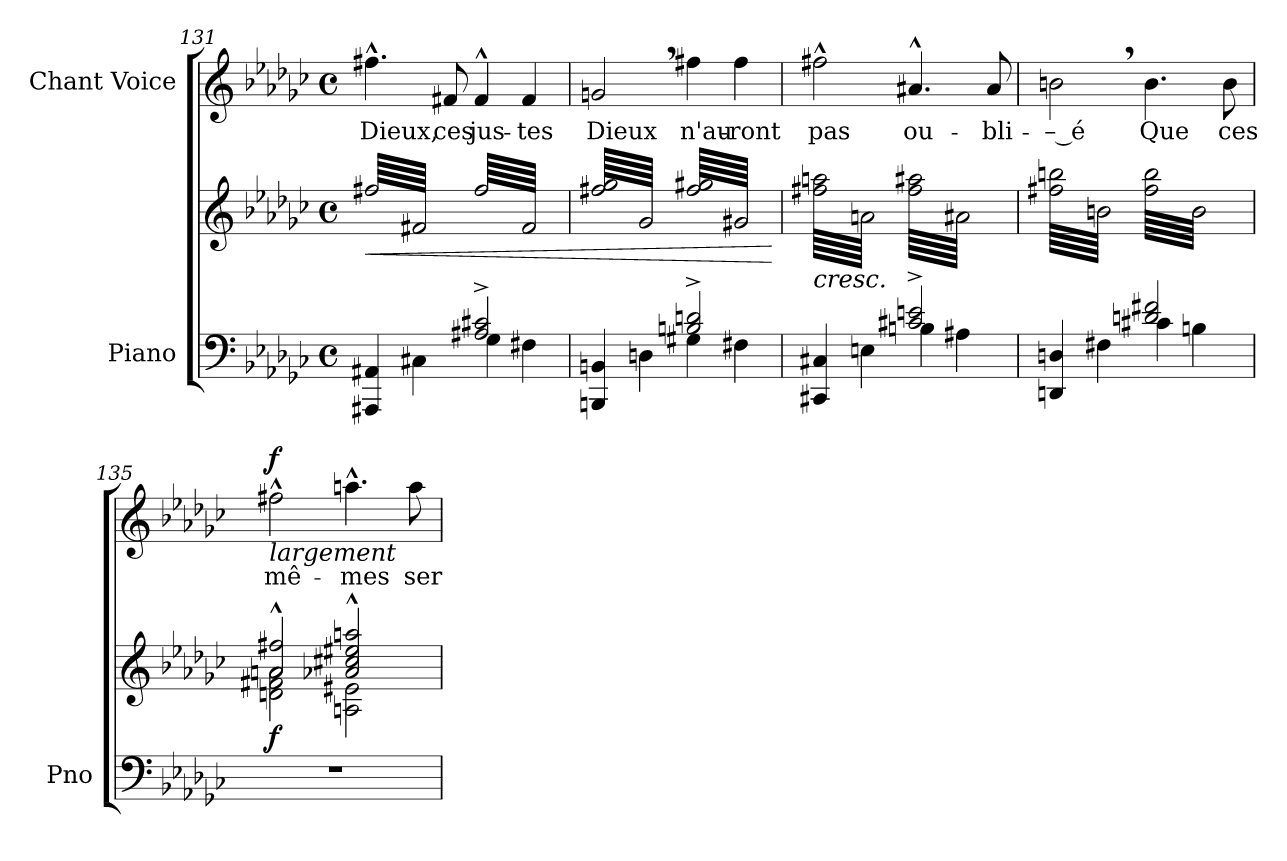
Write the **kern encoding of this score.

**kern	**kern	**dynam	**kern	**text	**dynam
*part2	*part2	*part2	*part1	*part1	*part1
*staff3	*staff2	*staff2/3	*staff1	*staff1	*staff1
*I"Piano	*	*	*I"Chant Voice	*	*
*I'Pno	*	*	*	*	*
*clefF4	*clefG2	*	*clefG2	*	*
*k[b-e-a-d-g-c-]	*k[b-e-a-d-g-c-]	*	*k[b-e-a-d-g-c-]	*	*
*M4/4	*M4/4	*	*M4/4	*	*
*met(c)	*met(c)	*	*met(c)	*	*
=131	=131	=131	=131	=131	=131
*^	*	*	*	*	*
!	!	!	!LO:HP:b	!	!LO:LY:b	!
*	*	*tremolo	*	*	*	*
4AAA#X/ 4AA#X/	2ryy	64ff#X/LLLL	<	4.ff#X^^\	Dieux,	.
.	.	64f#X/	.	.	.	.
.	.	64ff#X/	.	.	.	.
.	.	64f#X/	.	.	.	.
.	.	64ff#X/	.	.	.	.
.	.	64f#X/	.	.	.	.
.	.	64ff#X/	.	.	.	.
.	.	64f#X/	.	.	.	.
.	.	64ff#X/	.	.	.	.
.	.	64f#X/	.	.	.	.
.	.	64ff#X/	.	.	.	.
.	.	64f#X/	.	.	.	.
.	.	64ff#X/	.	.	.	.
.	.	64f#X/	.	.	.	.
.	.	64ff#X/	.	.	.	.
.	.	64f#X/	.	.	.	.
4C#X\	.	64ff#X/	.	.	.	.
.	.	64f#X/	.	.	.	.
.	.	64ff#X/	.	.	.	.
.	.	64f#X/	.	.	.	.
.	.	64ff#X/	.	.	.	.
.	.	64f#X/	.	.	.	.
.	.	64ff#X/	.	.	.	.
.	.	64f#X/	.	.	.	.
!	!	!	!	!	!LO:LY:b	!
.	.	64ff#X/	.	8f#X/	ces	.
.	.	64f#X/	.	.	.	.
.	.	64ff#X/	.	.	.	.
.	.	64f#X/	.	.	.	.
.	.	64ff#X/	.	.	.	.
.	.	64f#X/	.	.	.	.
.	.	64ff#X/	.	.	.	.
.	.	64f#X/JJJJ	.	.	.	.
!	!	!	!	!	!LO:LY:b	!
2A#X/^ 2c#X/^	4G-\	64ff#/LLLL	.	4f#^^/	jus-	.
.	.	64f#/	.	.	.	.
.	.	64ff#/	.	.	.	.
.	.	64f#/	.	.	.	.
.	.	64ff#/	.	.	.	.
.	.	64f#/	.	.	.	.
.	.	64ff#/	.	.	.	.
.	.	64f#/	.	.	.	.
.	.	64ff#/	.	.	.	.
.	.	64f#/	.	.	.	.
.	.	64ff#/	.	.	.	.
.	.	64f#/	.	.	.	.
.	.	64ff#/	.	.	.	.
.	.	64f#/	.	.	.	.
.	.	64ff#/	.	.	.	.
.	.	64f#/	.	.	.	.
!	!	!	!	!	!LO:LY:b	!
.	4F#X\	64ff#/	.	4f#/	-tes	.
.	.	64f#/	.	.	.	.
.	.	64ff#/	.	.	.	.
.	.	64f#/	.	.	.	.
.	.	64ff#/	.	.	.	.
.	.	64f#/	.	.	.	.
.	.	64ff#/	.	.	.	.
.	.	64f#/	.	.	.	.
.	.	64ff#/	.	.	.	.
.	.	64f#/	.	.	.	.
.	.	64ff#/	.	.	.	.
.	.	64f#/	.	.	.	.
.	.	64ff#/	.	.	.	.
.	.	64f#/	.	.	.	.
.	.	64ff#/	.	.	.	.
.	.	64f#/JJJJ	.	.	.	.
=132	=132	=132	=132	=132	=132	=132
!	!	!	!	!	!LO:LY:b	!
4BBBn/ 4BBn/	2ryy	64ff#X/ 64gg-/LLLL	.	2gn,/	Dieux	.
.	.	64g-/	.	.	.	.
.	.	64ff#X/ 64gg-/	.	.	.	.
.	.	64g-/	.	.	.	.
.	.	64ff#X/ 64gg-/	.	.	.	.
.	.	64g-/	.	.	.	.
.	.	64ff#X/ 64gg-/	.	.	.	.
.	.	64g-/	.	.	.	.
.	.	64ff#X/ 64gg-/	.	.	.	.
.	.	64g-/	.	.	.	.
.	.	64ff#X/ 64gg-/	.	.	.	.
.	.	64g-/	.	.	.	.
.	.	64ff#X/ 64gg-/	.	.	.	.
.	.	64g-/	.	.	.	.
.	.	64ff#X/ 64gg-/	.	.	.	.
.	.	64g-/	.	.	.	.
4Dn\	.	64ff#X/ 64gg-/	.	.	.	.
.	.	64g-/	.	.	.	.
.	.	64ff#X/ 64gg-/	.	.	.	.
.	.	64g-/	.	.	.	.
.	.	64ff#X/ 64gg-/	.	.	.	.
.	.	64g-/	.	.	.	.
.	.	64ff#X/ 64gg-/	.	.	.	.
.	.	64g-/	.	.	.	.
.	.	64ff#X/ 64gg-/	.	.	.	.
.	.	64g-/	.	.	.	.
.	.	64ff#X/ 64gg-/	.	.	.	.
.	.	64g-/	.	.	.	.
.	.	64ff#X/ 64gg-/	.	.	.	.
.	.	64g-/	.	.	.	.
.	.	64ff#X/ 64gg-/	.	.	.	.
.	.	64g-/JJJJ	.	.	.	.
!	!	!	!	!	!LO:LY:b	!
2Bn/^ 2dn/^	4G#X\	64ff#/ 64gg#X/LLLL	.	4ff#X\	n'au-	.
.	.	64g#X/	.	.	.	.
.	.	64ff#/ 64gg#X/	.	.	.	.
.	.	64g#X/	.	.	.	.
.	.	64ff#/ 64gg#X/	.	.	.	.
.	.	64g#X/	.	.	.	.
.	.	64ff#/ 64gg#X/	.	.	.	.
.	.	64g#X/	.	.	.	.
.	.	64ff#/ 64gg#X/	.	.	.	.
.	.	64g#X/	.	.	.	.
.	.	64ff#/ 64gg#X/	.	.	.	.
.	.	64g#X/	.	.	.	.
.	.	64ff#/ 64gg#X/	.	.	.	.
.	.	64g#X/	.	.	.	.
.	.	64ff#/ 64gg#X/	.	.	.	.
.	.	64g#X/	.	.	.	.
!	!	!	!	!	!LO:LY:b	!
.	4F#X\	64ff#/ 64gg#X/	.	4ff#\	-ront	.
.	.	64g#X/	.	.	.	.
.	.	64ff#/ 64gg#X/	.	.	.	.
.	.	64g#X/	.	.	.	.
.	.	64ff#/ 64gg#X/	.	.	.	.
.	.	64g#X/	.	.	.	.
.	.	64ff#/ 64gg#X/	.	.	.	.
.	.	64g#X/	.	.	.	.
.	.	64ff#/ 64gg#X/	.	.	.	.
.	.	64g#X/	.	.	.	.
.	.	64ff#/ 64gg#X/	.	.	.	.
.	.	64g#X/	.	.	.	.
.	.	64ff#/ 64gg#X/	.	.	.	.
.	.	64g#X/	.	.	.	.
.	.	64ff#/ 64gg#X/	.	.	.	.
.	.	64g#X/JJJJ	.	.	.	.
*v	*v	*	*	*	*	*
.	.	[	.	.	.
=133	=133	=133	=133	=133	=133
*^	*	*	*	*	*
!	!	!LO:TX:b:i:t=cresc.	!	!	!	!
!	!	!	!	!	!LO:LY:b	!
4CC#X/ 4C#X/	2ryy	64ff#X\ 64aan\LLLL	.	2ff#X^^\	pas	.
.	.	64an\	.	.	.	.
.	.	64ff#X\ 64aan\	.	.	.	.
.	.	64an\	.	.	.	.
.	.	64ff#X\ 64aan\	.	.	.	.
.	.	64an\	.	.	.	.
.	.	64ff#X\ 64aan\	.	.	.	.
.	.	64an\	.	.	.	.
.	.	64ff#X\ 64aan\	.	.	.	.
.	.	64an\	.	.	.	.
.	.	64ff#X\ 64aan\	.	.	.	.
.	.	64an\	.	.	.	.
.	.	64ff#X\ 64aan\	.	.	.	.
.	.	64an\	.	.	.	.
.	.	64ff#X\ 64aan\	.	.	.	.
.	.	64an\	.	.	.	.
4En\	.	64ff#X\ 64aan\	.	.	.	.
.	.	64an\	.	.	.	.
.	.	64ff#X\ 64aan\	.	.	.	.
.	.	64an\	.	.	.	.
.	.	64ff#X\ 64aan\	.	.	.	.
.	.	64an\	.	.	.	.
.	.	64ff#X\ 64aan\	.	.	.	.
.	.	64an\	.	.	.	.
.	.	64ff#X\ 64aan\	.	.	.	.
.	.	64an\	.	.	.	.
.	.	64ff#X\ 64aan\	.	.	.	.
.	.	64an\	.	.	.	.
.	.	64ff#X\ 64aan\	.	.	.	.
.	.	64an\	.	.	.	.
.	.	64ff#X\ 64aan\	.	.	.	.
.	.	64an\JJJJ	.	.	.	.
!	!	!	!	!	!LO:LY:b	!
2c#X/^ 2en/^	4Bn\	64ff#\ 64aa#X\LLLL	.	4.a#X^^/	ou-	.
.	.	64a#X\	.	.	.	.
.	.	64ff#\ 64aa#X\	.	.	.	.
.	.	64a#X\	.	.	.	.
.	.	64ff#\ 64aa#X\	.	.	.	.
.	.	64a#X\	.	.	.	.
.	.	64ff#\ 64aa#X\	.	.	.	.
.	.	64a#X\	.	.	.	.
.	.	64ff#\ 64aa#X\	.	.	.	.
.	.	64a#X\	.	.	.	.
.	.	64ff#\ 64aa#X\	.	.	.	.
.	.	64a#X\	.	.	.	.
.	.	64ff#\ 64aa#X\	.	.	.	.
.	.	64a#X\	.	.	.	.
.	.	64ff#\ 64aa#X\	.	.	.	.
.	.	64a#X\	.	.	.	.
.	4A#X\	64ff#\ 64aa#X\	.	.	.	.
.	.	64a#X\	.	.	.	.
.	.	64ff#\ 64aa#X\	.	.	.	.
.	.	64a#X\	.	.	.	.
.	.	64ff#\ 64aa#X\	.	.	.	.
.	.	64a#X\	.	.	.	.
.	.	64ff#\ 64aa#X\	.	.	.	.
.	.	64a#X\	.	.	.	.
!	!	!	!	!	!LO:LY:b	!
.	.	64ff#\ 64aa#X\	.	8a#/	-bli-	.
.	.	64a#X\	.	.	.	.
.	.	64ff#\ 64aa#X\	.	.	.	.
.	.	64a#X\	.	.	.	.
.	.	64ff#\ 64aa#X\	.	.	.	.
.	.	64a#X\	.	.	.	.
.	.	64ff#\ 64aa#X\	.	.	.	.
.	.	64a#X\JJJJ	.	.	.	.
!!LO:PB:g=z
=134	=134	=134	=134	=134	=134	=134
!	!	!	!	!	!LO:LY:b	!
4DDn/ 4Dn/	2ryy	64ff#X\ 64bbn\LLLL	.	2bn,\	-– é	.
.	.	64bn\	.	.	.	.
.	.	64ff#X\ 64bbn\	.	.	.	.
.	.	64bn\	.	.	.	.
.	.	64ff#X\ 64bbn\	.	.	.	.
.	.	64bn\	.	.	.	.
.	.	64ff#X\ 64bbn\	.	.	.	.
.	.	64bn\	.	.	.	.
.	.	64ff#X\ 64bbn\	.	.	.	.
.	.	64bn\	.	.	.	.
.	.	64ff#X\ 64bbn\	.	.	.	.
.	.	64bn\	.	.	.	.
.	.	64ff#X\ 64bbn\	.	.	.	.
.	.	64bn\	.	.	.	.
.	.	64ff#X\ 64bbn\	.	.	.	.
.	.	64bn\	.	.	.	.
4F#X\	.	64ff#X\ 64bbn\	.	.	.	.
.	.	64bn\	.	.	.	.
.	.	64ff#X\ 64bbn\	.	.	.	.
.	.	64bn\	.	.	.	.
.	.	64ff#X\ 64bbn\	.	.	.	.
.	.	64bn\	.	.	.	.
.	.	64ff#X\ 64bbn\	.	.	.	.
.	.	64bn\	.	.	.	.
.	.	64ff#X\ 64bbn\	.	.	.	.
.	.	64bn\	.	.	.	.
.	.	64ff#X\ 64bbn\	.	.	.	.
.	.	64bn\	.	.	.	.
.	.	64ff#X\ 64bbn\	.	.	.	.
.	.	64bn\	.	.	.	.
.	.	64ff#X\ 64bbn\	.	.	.	.
.	.	64bn\JJJJ	.	.	.	.
!	!	!	!	!	!LO:LY:b	!
2dn/ 2f#X/	4c#X\	64ff#\ 64bb\LLLL	.	4.b\	Que	.
.	.	64b\	.	.	.	.
.	.	64ff#\ 64bb\	.	.	.	.
.	.	64b\	.	.	.	.
.	.	64ff#\ 64bb\	.	.	.	.
.	.	64b\	.	.	.	.
.	.	64ff#\ 64bb\	.	.	.	.
.	.	64b\	.	.	.	.
.	.	64ff#\ 64bb\	.	.	.	.
.	.	64b\	.	.	.	.
.	.	64ff#\ 64bb\	.	.	.	.
.	.	64b\	.	.	.	.
.	.	64ff#\ 64bb\	.	.	.	.
.	.	64b\	.	.	.	.
.	.	64ff#\ 64bb\	.	.	.	.
.	.	64b\	.	.	.	.
.	4Bn\	64ff#\ 64bb\	.	.	.	.
.	.	64b\	.	.	.	.
.	.	64ff#\ 64bb\	.	.	.	.
.	.	64b\	.	.	.	.
.	.	64ff#\ 64bb\	.	.	.	.
.	.	64b\	.	.	.	.
.	.	64ff#\ 64bb\	.	.	.	.
.	.	64b\	.	.	.	.
!	!	!	!	!	!LO:LY:b	!
.	.	64ff#\ 64bb\	.	8b\	ces	.
.	.	64b\	.	.	.	.
.	.	64ff#\ 64bb\	.	.	.	.
.	.	64b\	.	.	.	.
.	.	64ff#\ 64bb\	.	.	.	.
.	.	64b\	.	.	.	.
.	.	64ff#\ 64bb\	.	.	.	.
.	.	64b\JJJJ	.	.	.	.
*	*	*Xtremolo	*	*	*	*
*v	*v	*	*	*	*	*
=135	=135	=135	=135	=135	=135
*	*^	*	*	*	*
!	!	!	!	!LO:TX:b:i:t=largement	!	!
!	!	!	!LO:DY:b	!	!LO:LY:b	!LO:DY:a
1r	2a-/^^ 2ff#X/^^	2dn\ 2f#X\ 2an\	f	2ff#X^^\	mê-	f
.	.	.	.	.	.	.
.	.	.	.	.	.	.
.	.	.	.	.	.	.
.	.	.	.	.	.	.
.	.	.	.	.	.	.
.	.	.	.	.	.	.
.	.	.	.	.	.	.
.	.	.	.	.	.	.
.	.	.	.	.	.	.
.	.	.	.	.	.	.
.	.	.	.	.	.	.
.	.	.	.	.	.	.
.	.	.	.	.	.	.
.	.	.	.	.	.	.
.	.	.	.	.	.	.
!	!	!	!	!	!LO:LY:b	!
.	2a-X/^^ 2cc#X/^^ 2ee#X/^^ 2aan/^^	2An\ 2e#X\	.	4.aan^^\	-mes	.
!	!	!	!	!	!LO:LY:b	!
.	.	.	.	8aa\	ser-	.
*	*v	*v	*	*	*	*
=	=	=	=	=	=
*-	*-	*-	*-	*-	*-
